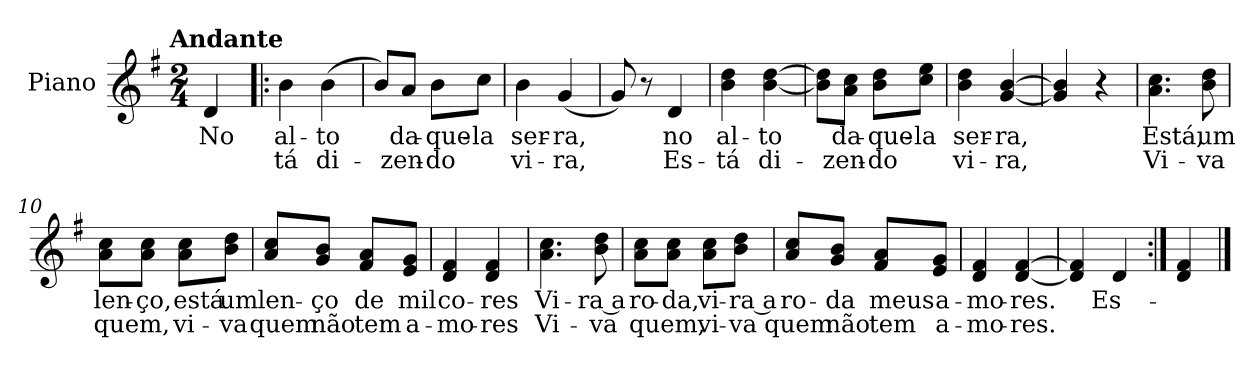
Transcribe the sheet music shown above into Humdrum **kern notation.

**kern	**text	**text
*part1	*part1	*part1
*staff1	*staff1	*staff1
*I"Piano	*	*
*I'Pno.	*	*
*clefG2	*	*
*k[f#]	*	*
!!LO:TX:omd:t=Andante
*M2/4	*	*
*MM80	*	*
=	=	=
4d/	No	.
=1!|:	=1!|:	=1!|:
4b\	al-	tá
(>4b\	-to	di-
=2	=2	=2
8b/L)	.	.
8a/J	da-	-zen-
8b\L	-que-	-do
8cc\J	-la	.
=3	=3	=3
4b\	ser-	vi-
(<4g/	-ra,	-ra,
!!LO:LB:g=z
=4	=4	=4
8g/)	.	.
8r	.	.
4d/	no	Es-
=5	=5	=5
4b\ 4dd\	al-	-tá
[4b\ [4dd\	-to	di-
=6	=6	=6
8b]\ 8dd]\L	.	.
8a\ 8cc\J	da-	-zen-
8b\ 8dd\L	-que-	-do
8cc\ 8ee\J	-la	.
=7	=7	=7
4b\ 4dd\	ser-	vi-
[4g/ [4b/	-ra,	-ra,
!!LO:LB:g=z
=8	=8	=8
4g]/ 4b]/	.	.
4r	.	.
=9	=9	=9
4.a\ 4.cc\	Está,	Vi-
8b\ 8dd\	um	-va
=10	=10	=10
8a\ 8cc\L	len-	quem,
8a\ 8cc\J	-ço,	.
8a\ 8cc\L	está	vi-
8b\ 8dd\J	um	-va
=11	=11	=11
8a/ 8cc/L	len-	quem
8g/ 8b/J	-ço	não
8f#/ 8a/L	de	tem
8e/ 8g/J	mil	a-
=12	=12	=12
4d/ 4f#/	co-	-mo-
4d/ 4f#/	-res	-res
=13	=13	=13
4.a\ 4.cc\	Vi-	Vi-
8b\ 8dd\	-ra a	-va
=14	=14	=14
8a\ 8cc\L	ro-	quem,
8a\ 8cc\J	-da,	.
8a\ 8cc\L	vi-	vi-
8b\ 8dd\J	-ra a	-va
!!LO:LB:g=z
=15	=15	=15
8a/ 8cc/L	ro-	quem
8g/ 8b/J	-da	não
8f#/ 8a/L	meus	tem
8e/ 8g/J	a-	a-
=16	=16	=16
4d/ 4f#/	-mo-	-mo-
[4d/ [4f#/	-res.	-res.
=17	=17	=17
4d]/ 4f#]/	.	.
4d/	Es-	.
=18:|!	=18:|!	=18:|!
4d/ 4f#/	.	.
==	==	==
*-	*-	*-
